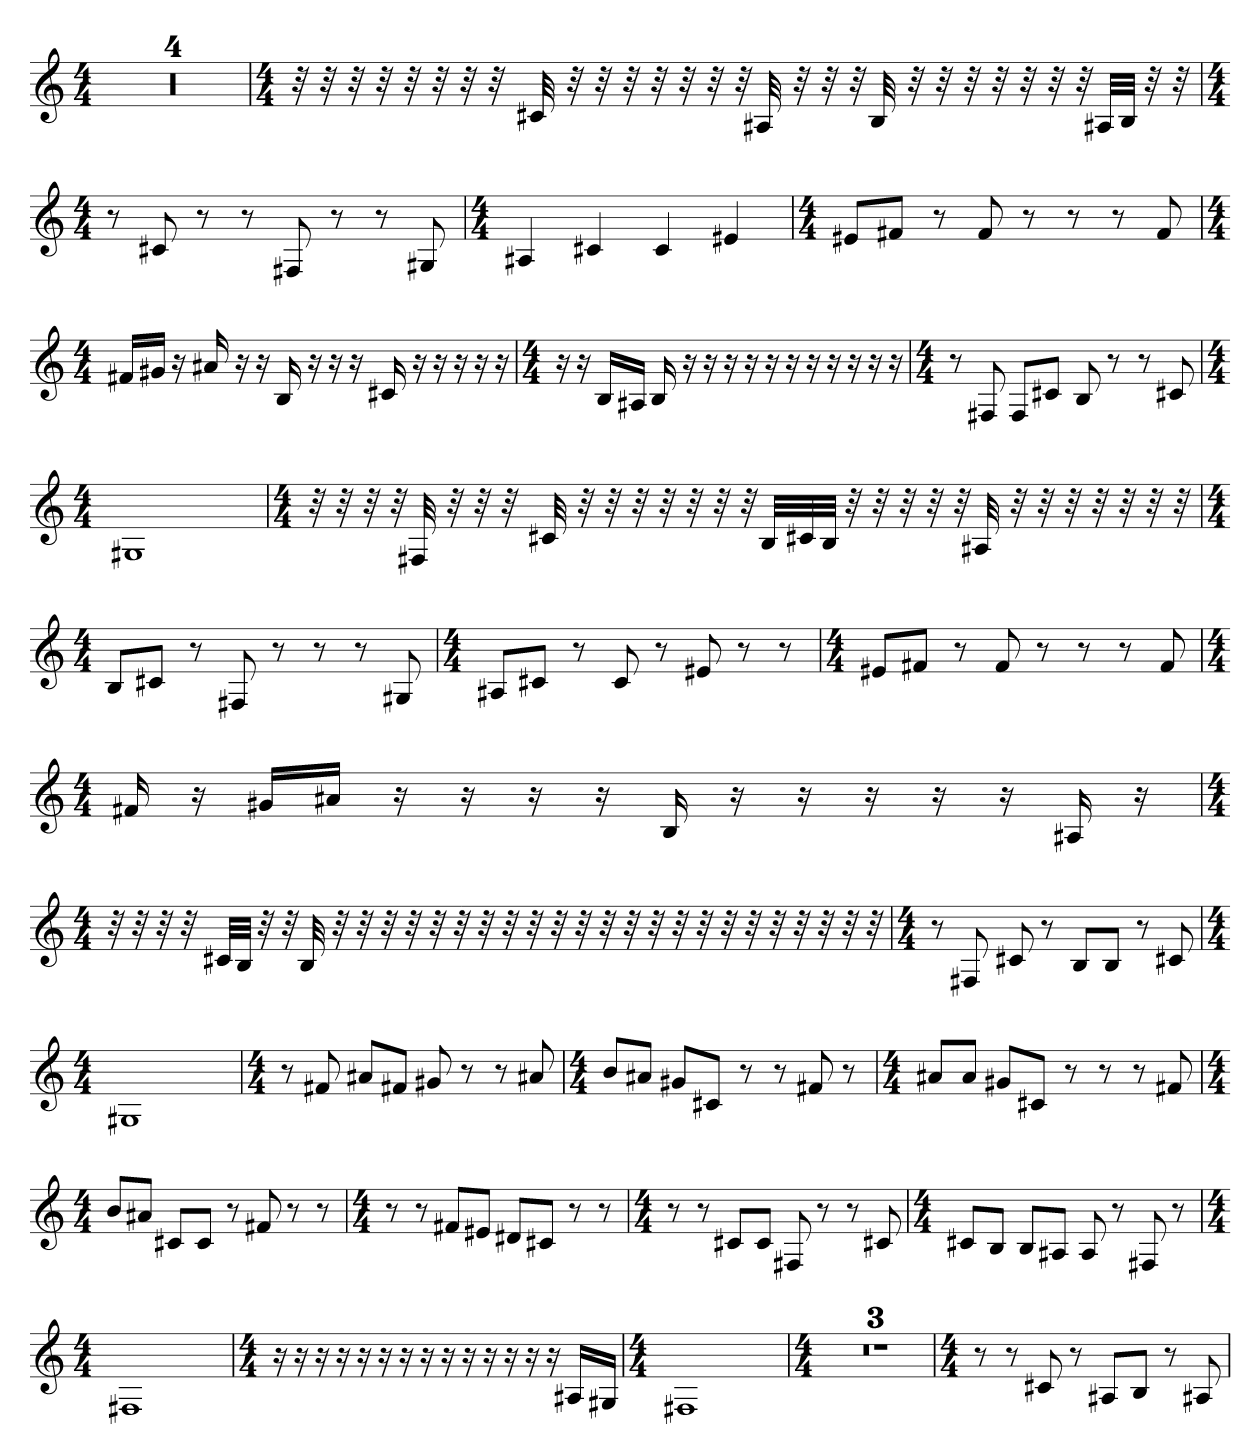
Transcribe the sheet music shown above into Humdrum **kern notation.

**kern
*part1
*staff1
*M4/4
=
1r
=
*M4/4
1r
=
*M4/4
1r
=
*M4/4
1r
=
*M4/4
32r
32r
32r
32r
32r
32r
32r
32r
32c#X
32r
32r
32r
32r
32r
32r
32r
32A#X
32r
32r
32r
32B
32r
32r
32r
32r
32r
32r
32r
32A#XLLL
32BJJJ
32r
32r
=
*M4/4
8r
8c#X
8r
8r
8F#X
8r
8r
8G#X
=
*M4/4
4A#X
4c#X
4c#
4e#X
=
*M4/4
8e#XL
8f#XJ
8r
8f#
8r
8r
8r
8f#
=
*M4/4
16f#XLL
16g#XJJ
16r
16a#X
16r
16r
16B
16r
16r
16r
16c#X
16r
16r
16r
16r
16r
=
*M4/4
16r
16r
16BLL
16A#XJJ
16B
16r
16r
16r
16r
16r
16r
16r
16r
16r
16r
16r
=
*M4/4
8r
8F#X
8F#L
8c#XJ
8B
8r
8r
8c#X
=
*M4/4
1G#X
=
*M4/4
32r
32r
32r
32r
32F#X
32r
32r
32r
32c#X
32r
32r
32r
32r
32r
32r
32r
32BLLL
32c#X
32BJJJ
32r
32r
32r
32r
32r
32A#X
32r
32r
32r
32r
32r
32r
32r
=
*M4/4
8BL
8c#XJ
8r
8F#X
8r
8r
8r
8G#X
=
*M4/4
8A#XL
8c#XJ
8r
8c#
8r
8e#X
8r
8r
=
*M4/4
8e#XL
8f#XJ
8r
8f#
8r
8r
8r
8f#
=
*M4/4
16f#X
16r
16g#XLL
16a#XJJ
16r
16r
16r
16r
16B
16r
16r
16r
16r
16r
16A#X
16r
=
*M4/4
32r
32r
32r
32r
32c#XLLL
32BJJJ
32r
32r
32B
32r
32r
32r
32r
32r
32r
32r
32r
32r
32r
32r
32r
32r
32r
32r
32r
32r
32r
32r
32r
32r
32r
32r
=
*M4/4
8r
8F#X
8c#X
8r
8BL
8BJ
8r
8c#X
=
*M4/4
1G#X
=
*M4/4
8r
8f#X
8a#XL
8f#XJ
8g#X
8r
8r
8a#X
=
*M4/4
8bL
8a#XJ
8g#XL
8c#XJ
8r
8r
8f#X
8r
=
*M4/4
8a#XL
8a#J
8g#XL
8c#XJ
8r
8r
8r
8f#X
=
*M4/4
8bL
8a#XJ
8c#XL
8c#J
8r
8f#X
8r
8r
=
*M4/4
8r
8r
8f#XL
8e#XJ
8d#XL
8c#XJ
8r
8r
=
*M4/4
8r
8r
8c#XL
8c#J
8F#X
8r
8r
8c#X
=
*M4/4
8c#XL
8BJ
8BL
8A#XJ
8A#
8r
8F#X
8r
=
*M4/4
1F#X
=
*M4/4
16r
16r
16r
16r
16r
16r
16r
16r
16r
16r
16r
16r
16r
16r
16A#XLL
16G#XJJ
=
*M4/4
1F#X
=
*M4/4
1r
=
*M4/4
1r
=
*M4/4
1r
=
*M4/4
8r
8r
8c#X
8r
8A#XL
8BJ
8r
8A#X
=
*-
